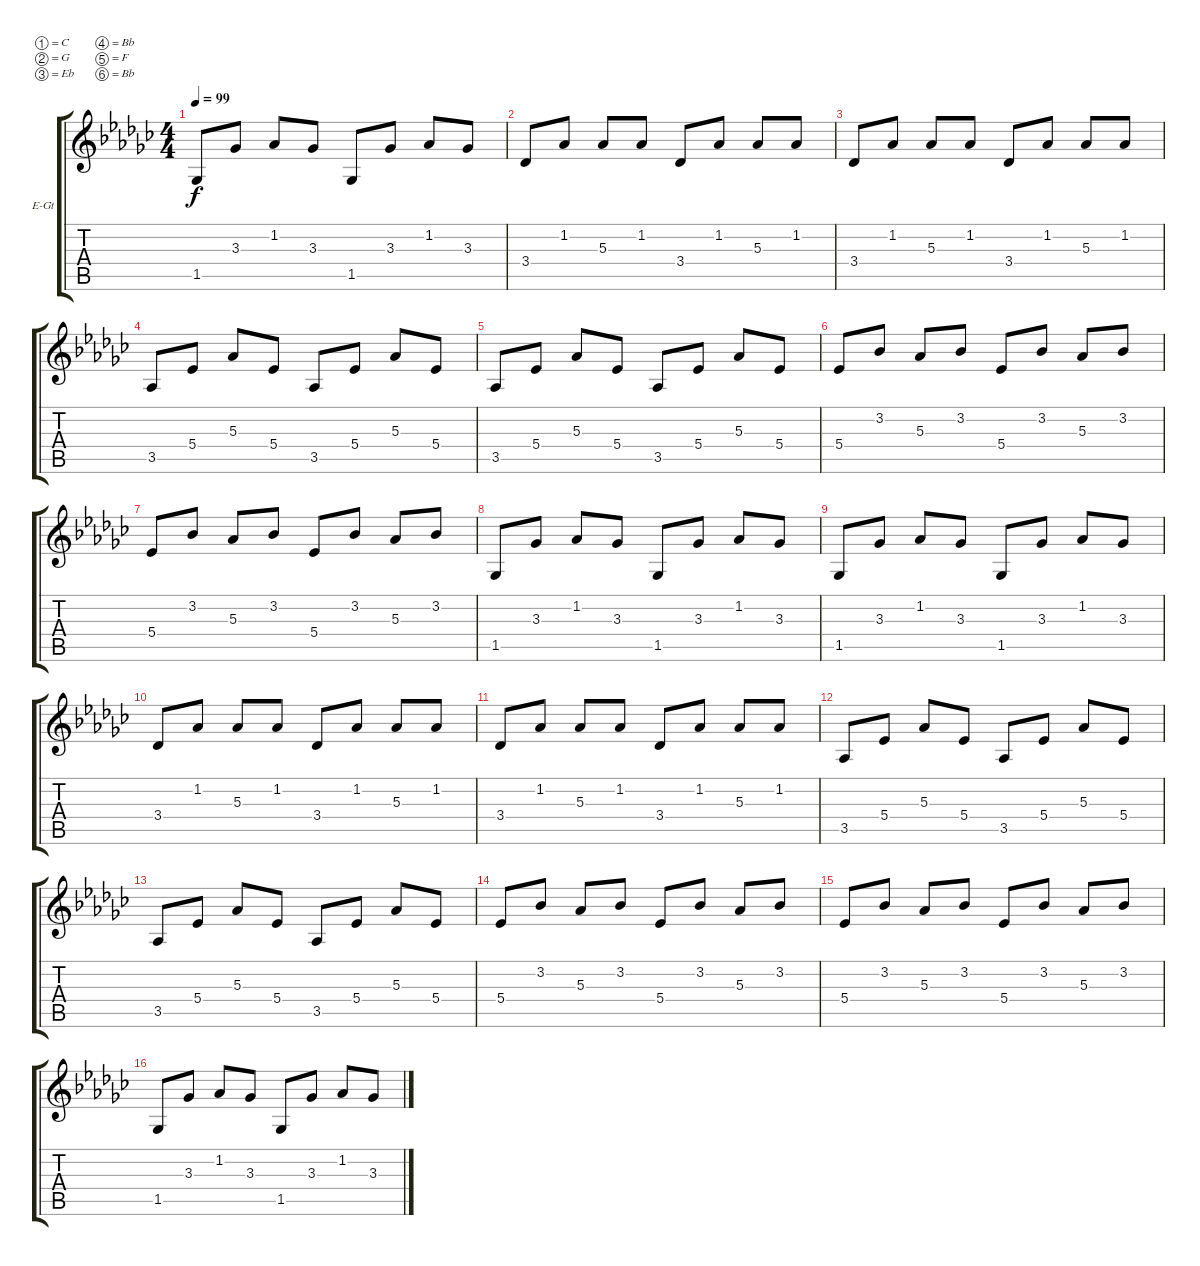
\bracketExtendMode groupsimilarinstruments
\firstSystemTrackNameOrientation horizontal
\otherSystemsTrackNameOrientation horizontal
\track ("Clean Guitar" "E-Gt") {instrument electricguitarclean}
\staff {score tabs}
\tuning (C4 G3 Eb3 Bb2 F2 Bb1)
\ts (4 4)
\tempo 99
\clef g2
\scale
0.333333
\ks ebminor
1.5.8{dy f} 3.3.8 1.2.8 3.3.8 1.5.8 3.3.8 1.2.8 3.3.8 |
\scale
0.333333 3.4.8 1.2.8 5.3.8 1.2.8 3.4.8 1.2.8 5.3.8 1.2.8 |
\scale
0.333333 3.4.8 1.2.8 5.3.8 1.2.8 3.4.8 1.2.8 5.3.8 1.2.8 |
\scale
0.333333 3.5.8 5.4.8 5.3.8 5.4.8 3.5.8 5.4.8 5.3.8 5.4.8 |
\scale
0.333333 3.5.8 5.4.8 5.3.8 5.4.8 3.5.8 5.4.8 5.3.8 5.4.8 |
\scale
0.333333 5.4.8 3.2.8 5.3.8 3.2.8 5.4.8 3.2.8 5.3.8 3.2.8 |
\scale
0.333333 5.4.8 3.2.8 5.3.8 3.2.8 5.4.8 3.2.8 5.3.8 3.2.8 |
\scale
0.333333 1.5.8 3.3.8 1.2.8 3.3.8 1.5.8 3.3.8 1.2.8 3.3.8 |
\scale
0.333333 1.5.8 3.3.8 1.2.8 3.3.8 1.5.8 3.3.8 1.2.8 3.3.8 |
\scale
0.333333 3.4.8 1.2.8 5.3.8 1.2.8 3.4.8 1.2.8 5.3.8 1.2.8 |
\scale
0.333333 3.4.8 1.2.8 5.3.8 1.2.8 3.4.8 1.2.8 5.3.8 1.2.8 |
3.5.8 5.4.8 5.3.8 5.4.8 3.5.8 5.4.8 5.3.8 5.4.8 |
3.5.8 5.4.8 5.3.8 5.4.8 3.5.8 5.4.8 5.3.8 5.4.8 |
5.4.8 3.2.8 5.3.8 3.2.8 5.4.8 3.2.8 5.3.8 3.2.8 |
5.4.8 3.2.8 5.3.8 3.2.8 5.4.8 3.2.8 5.3.8 3.2.8 |
1.5.8 3.3.8 1.2.8 3.3.8 1.5.8 3.3.8 1.2.8 3.3.8
